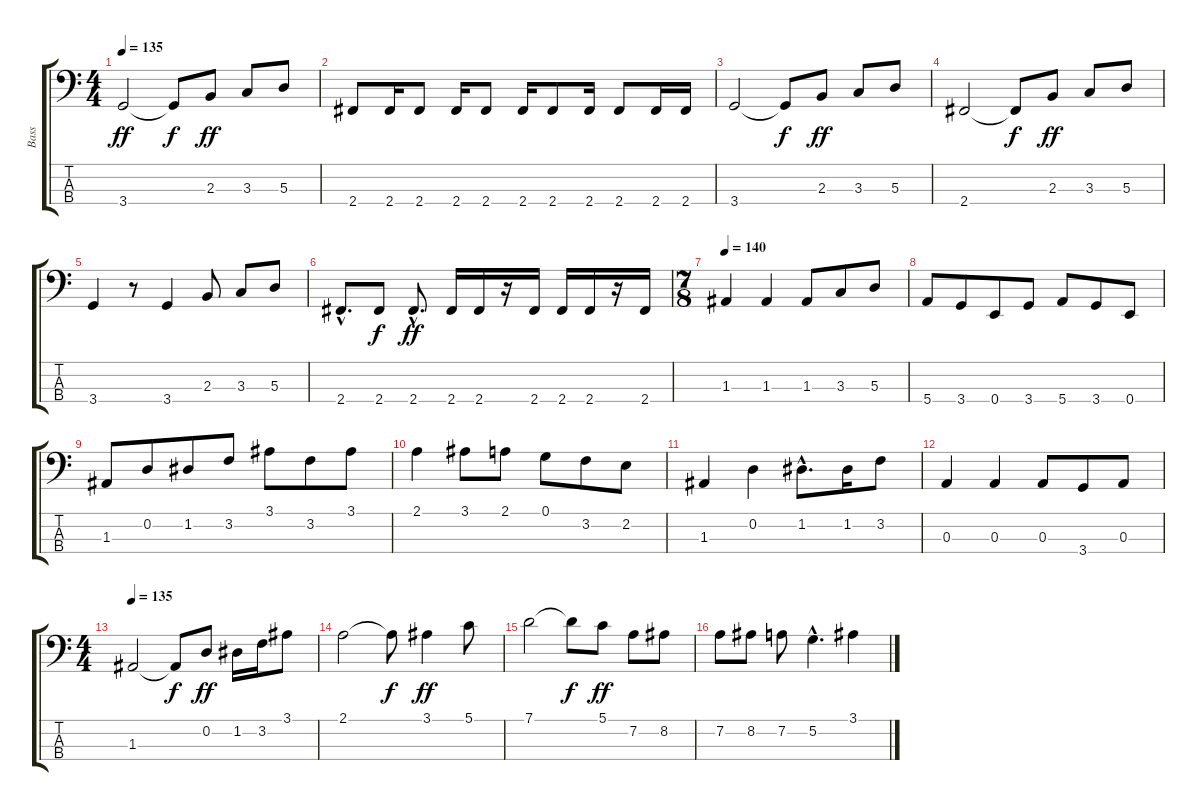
\track ("Bass" "Bass") {instrument electricbasspick}
\staff {score tabs}
\tuning (G2 D2 A1 E1) {hide}
\ts (4 4)
\tempo 135
\clef f4
\ks c
3.4.2{dy ff} 3.4{t}.8{dy f} 2.3.8{dy ff} 3.3.8 5.3.8 |
2.4.8 2.4.16 2.4.8 2.4.16 2.4.8 2.4.16 2.4.8 2.4.16 2.4.8 2.4.16 2.4.16 |
3.4.2 3.4{t}.8{dy f} 2.3.8{dy ff} 3.3.8 5.3.8 |
2.4.2 2.4{t}.8{dy f} 2.3.8{dy ff} 3.3.8 5.3.8 |
3.4.4 r.8 3.4.4 2.3.8 3.3.8 5.3.8 |
2.4{hac}.8{d} 2.4.8{dy f} 2.4{hac}.8{d dy ff} 2.4.16 2.4.16 r.16 2.4.16 2.4.16 2.4.16 r.16 2.4.16 |
\ts (7 8)
\tempo 140
1.3.4 1.3.4 1.3.8 3.3.8 5.3.8 |
5.4.8 3.4.8 0.4.8 3.4.8 5.4.8 3.4.8 0.4.8 |
1.3.8 0.2.8 1.2.8 3.2.8 3.1.8 3.2.8 3.1.8 |
2.1.4 3.1.8 2.1.8 0.1.8 3.2.8 2.2.8 |
1.3.4 0.2.4 1.2{hac}.8{d} 1.2.16 3.2.8 |
0.3.4 0.3.4 0.3.8 3.4.8 0.3.8 |
\ts (4 4)
\tempo 135
1.3.2 1.3{t}.8{dy f} 0.2.8{dy ff} 1.2.16 3.2.16 3.1.8 |
2.1.2 2.1{t}.8{dy f} 3.1.4{dy ff} 5.1.8 |
7.1.2 7.1{t}.8{dy f} 5.1.8{dy ff} 7.2.8 8.2.8 |
7.2.8 8.2.8 7.2.8 5.2{hac}.4{d} 3.1.4
